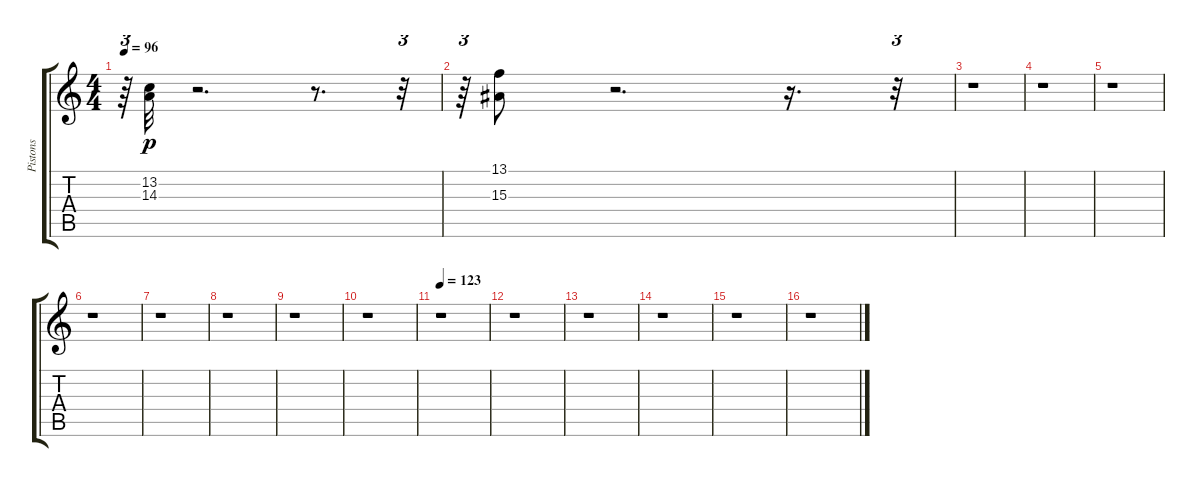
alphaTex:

\track ("Pistons" "Pistons") {instrument tuba}
\staff {score tabs}
\tuning (E4 B3 G3 D3 A2 E2) {hide}
\ts (4 4)
\tempo 96
\clef g2
\ks c
r.64{tu (3 2) dy p} (13.2 14.3).32 r.2{d} r.8{d} r.32{tu (3 2)} |
r.64{tu (3 2)} (13.1 15.3).8 r.2{d} r.16{d} r.32{tu (3 2)} |
r.1 |
r.1 |
r.1 |
r.1 |
r.1 |
r.1 |
r.1 |
r.1 |
\tempo 123
r.1 |
r.1 |
r.1 |
r.1 |
r.1 |
r.1
